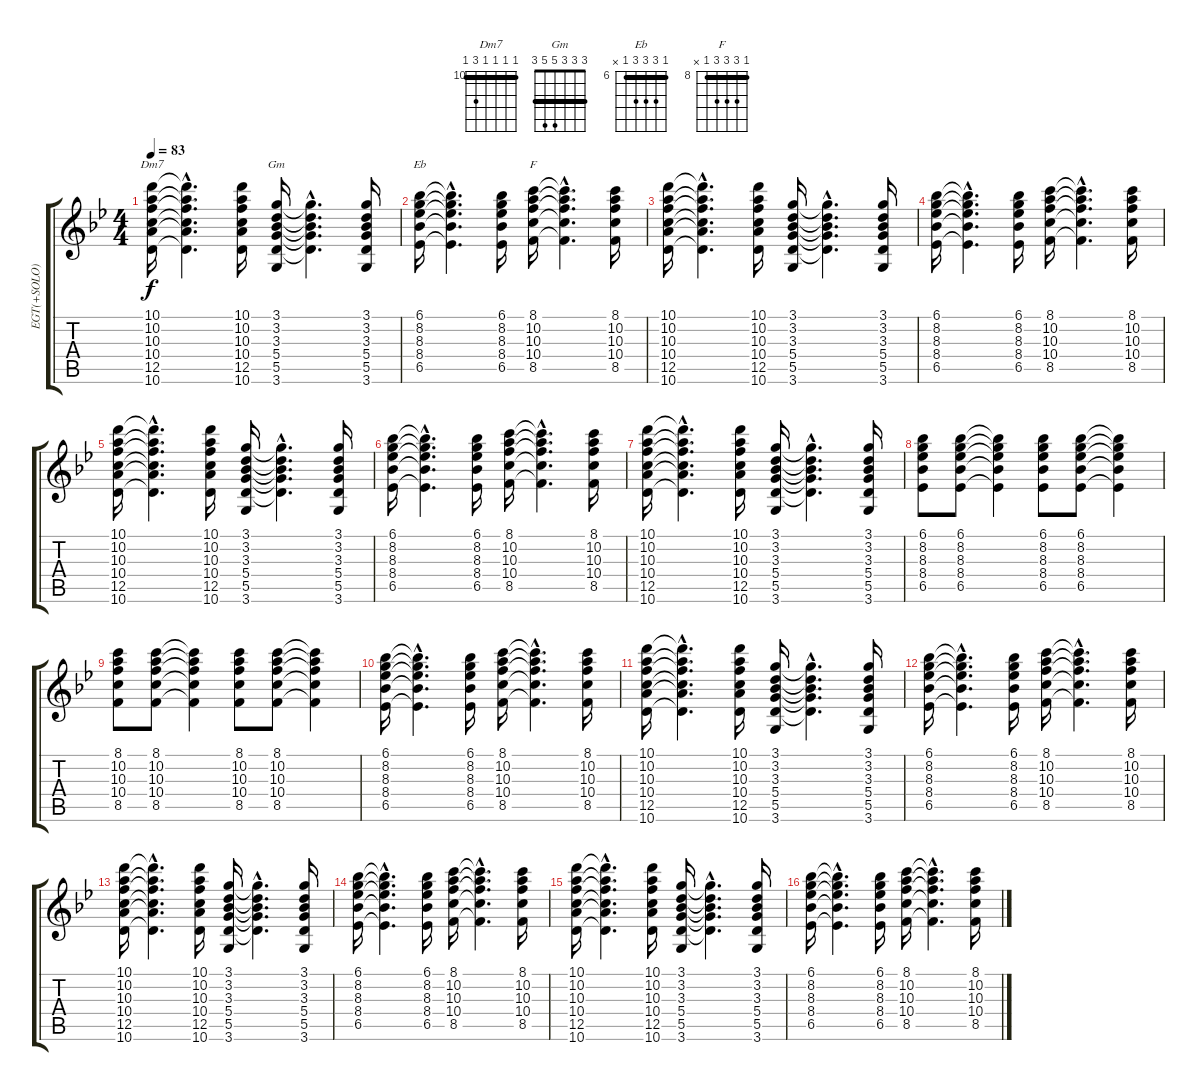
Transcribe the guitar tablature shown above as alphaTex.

\track ("EGT(+SOLO)" "EGT(+SOLO)") {instrument distortionguitar}
\staff {score tabs}
\tuning (E4 B3 G3 D3 A2 E2) {hide}
\chord ("Dm7" 10 10 10 10 12 10) {firstfret 10 barre 10}
\chord ("Gm" 3 3 3 5 5 3) {barre 3}
\chord ("Eb" 6 8 8 8 6 x) {firstfret 6 barre 6}
\chord ("F" 8 10 10 10 8 x) {firstfret 8 barre 8}
\ts (4 4)
\tempo 83
\clef g2
\ks gminor
(10.1 10.2 10.3 10.4 12.5 10.6).16{ch "Dm7" dy f} (10.1{hac t} 10.2{hac t} 10.3{hac t} 10.4{hac t} 12.5{hac t} 10.6{hac t}).4{d} (10.1 10.2 10.3 10.4 12.5 10.6).16 (3.1 3.2 3.3 5.4 5.5 3.6).16{ch "Gm"} (3.1{hac t} 3.2{hac t} 3.3{hac t} 5.4{hac t} 5.5{hac t}).4{d} (3.1 3.2 3.3 5.4 5.5 3.6).16 |
(6.1 8.2 8.3 8.4 6.5).16{ch "Eb"} (6.1{hac t} 8.2{hac t} 8.3{hac t} 8.4{hac t} 6.5{hac t}).4{d} (6.1 8.2 8.3 8.4 6.5).16 (8.1 10.2 10.3 10.4 8.5).16{ch "F"} (8.1{hac t} 10.2{hac t} 10.3{hac t} 10.4{hac t} 8.5{hac t}).4{d} (8.1 10.2 10.3 10.4 8.5).16 |
(10.1 10.2 10.3 10.4 12.5 10.6).16 (10.1{hac t} 10.2{hac t} 10.3{hac t} 10.4{hac t} 12.5{hac t} 10.6{hac t}).4{d} (10.1 10.2 10.3 10.4 12.5 10.6).16 (3.1 3.2 3.3 5.4 5.5 3.6).16 (3.1{hac t} 3.2{hac t} 3.3{hac t} 5.4{hac t} 5.5{hac t}).4{d} (3.1 3.2 3.3 5.4 5.5 3.6).16 |
(6.1 8.2 8.3 8.4 6.5).16 (6.1{hac t} 8.2{hac t} 8.3{hac t} 8.4{hac t} 6.5{hac t}).4{d} (6.1 8.2 8.3 8.4 6.5).16 (8.1 10.2 10.3 10.4 8.5).16 (8.1{hac t} 10.2{hac t} 10.3{hac t} 10.4{hac t} 8.5{hac t}).4{d} (8.1 10.2 10.3 10.4 8.5).16 |
(10.1 10.2 10.3 10.4 12.5 10.6).16 (10.1{hac t} 10.2{hac t} 10.3{hac t} 10.4{hac t} 12.5{hac t} 10.6{hac t}).4{d} (10.1 10.2 10.3 10.4 12.5 10.6).16 (3.1 3.2 3.3 5.4 5.5 3.6).16 (3.1{hac t} 3.2{hac t} 3.3{hac t} 5.4{hac t} 5.5{hac t}).4{d} (3.1 3.2 3.3 5.4 5.5 3.6).16 |
(6.1 8.2 8.3 8.4 6.5).16 (6.1{hac t} 8.2{hac t} 8.3{hac t} 8.4{hac t} 6.5{hac t}).4{d} (6.1 8.2 8.3 8.4 6.5).16 (8.1 10.2 10.3 10.4 8.5).16 (8.1{hac t} 10.2{hac t} 10.3{hac t} 10.4{hac t} 8.5{hac t}).4{d} (8.1 10.2 10.3 10.4 8.5).16 |
(10.1 10.2 10.3 10.4 12.5 10.6).16 (10.1{hac t} 10.2{hac t} 10.3{hac t} 10.4{hac t} 12.5{hac t} 10.6{hac t}).4{d} (10.1 10.2 10.3 10.4 12.5 10.6).16 (3.1 3.2 3.3 5.4 5.5 3.6).16 (3.1{hac t} 3.2{hac t} 3.3{hac t} 5.4{hac t} 5.5{hac t}).4{d} (3.1 3.2 3.3 5.4 5.5 3.6).16 |
(6.1 8.2 8.3 8.4 6.5).8 (6.1 8.2 8.3 8.4 6.5).8 (6.1{t} 8.2{t} 8.3{t} 8.4{t} 6.5{t}).4 (6.1 8.2 8.3 8.4 6.5).8 (6.1 8.2 8.3 8.4 6.5).8 (6.1{t} 8.2{t} 8.3{t} 8.4{t} 6.5{t}).4 |
(8.1 10.2 10.3 10.4 8.5).8 (8.1 10.2 10.3 10.4 8.5).8 (8.1{t} 10.2{t} 10.3{t} 10.4{t} 8.5{t}).4 (8.1 10.2 10.3 10.4 8.5).8 (8.1 10.2 10.3 10.4 8.5).8 (8.1{t} 10.2{t} 10.3{t} 10.4{t} 8.5{t}).4 |
(6.1 8.2 8.3 8.4 6.5).16 (6.1{hac t} 8.2{hac t} 8.3{hac t} 8.4{hac t} 6.5{hac t}).4{d} (6.1 8.2 8.3 8.4 6.5).16 (8.1 10.2 10.3 10.4 8.5).16 (8.1{hac t} 10.2{hac t} 10.3{hac t} 10.4{hac t} 8.5{hac t}).4{d} (8.1 10.2 10.3 10.4 8.5).16 |
(10.1 10.2 10.3 10.4 12.5 10.6).16 (10.1{hac t} 10.2{hac t} 10.3{hac t} 10.4{hac t} 12.5{hac t} 10.6{hac t}).4{d} (10.1 10.2 10.3 10.4 12.5 10.6).16 (3.1 3.2 3.3 5.4 5.5 3.6).16 (3.1{hac t} 3.2{hac t} 3.3{hac t} 5.4{hac t} 5.5{hac t}).4{d} (3.1 3.2 3.3 5.4 5.5 3.6).16 |
(6.1 8.2 8.3 8.4 6.5).16 (6.1{hac t} 8.2{hac t} 8.3{hac t} 8.4{hac t} 6.5{hac t}).4{d} (6.1 8.2 8.3 8.4 6.5).16 (8.1 10.2 10.3 10.4 8.5).16 (8.1{hac t} 10.2{hac t} 10.3{hac t} 10.4{hac t} 8.5{hac t}).4{d} (8.1 10.2 10.3 10.4 8.5).16 |
(10.1 10.2 10.3 10.4 12.5 10.6).16 (10.1{hac t} 10.2{hac t} 10.3{hac t} 10.4{hac t} 12.5{hac t} 10.6{hac t}).4{d} (10.1 10.2 10.3 10.4 12.5 10.6).16 (3.1 3.2 3.3 5.4 5.5 3.6).16 (3.1{hac t} 3.2{hac t} 3.3{hac t} 5.4{hac t} 5.5{hac t}).4{d} (3.1 3.2 3.3 5.4 5.5 3.6).16 |
(6.1 8.2 8.3 8.4 6.5).16 (6.1{hac t} 8.2{hac t} 8.3{hac t} 8.4{hac t} 6.5{hac t}).4{d} (6.1 8.2 8.3 8.4 6.5).16 (8.1 10.2 10.3 10.4 8.5).16 (8.1{hac t} 10.2{hac t} 10.3{hac t} 10.4{hac t} 8.5{hac t}).4{d} (8.1 10.2 10.3 10.4 8.5).16 |
(10.1 10.2 10.3 10.4 12.5 10.6).16 (10.1{hac t} 10.2{hac t} 10.3{hac t} 10.4{hac t} 12.5{hac t} 10.6{hac t}).4{d} (10.1 10.2 10.3 10.4 12.5 10.6).16 (3.1 3.2 3.3 5.4 5.5 3.6).16 (3.1{hac t} 3.2{hac t} 3.3{hac t} 5.4{hac t} 5.5{hac t}).4{d} (3.1 3.2 3.3 5.4 5.5 3.6).16 |
(6.1 8.2 8.3 8.4 6.5).16 (6.1{hac t} 8.2{hac t} 8.3{hac t} 8.4{hac t} 6.5{hac t}).4{d} (6.1 8.2 8.3 8.4 6.5).16 (8.1 10.2 10.3 10.4 8.5).16 (8.1{hac t} 10.2{hac t} 10.3{hac t} 10.4{hac t} 8.5{hac t}).4{d} (8.1 10.2 10.3 10.4 8.5).16
